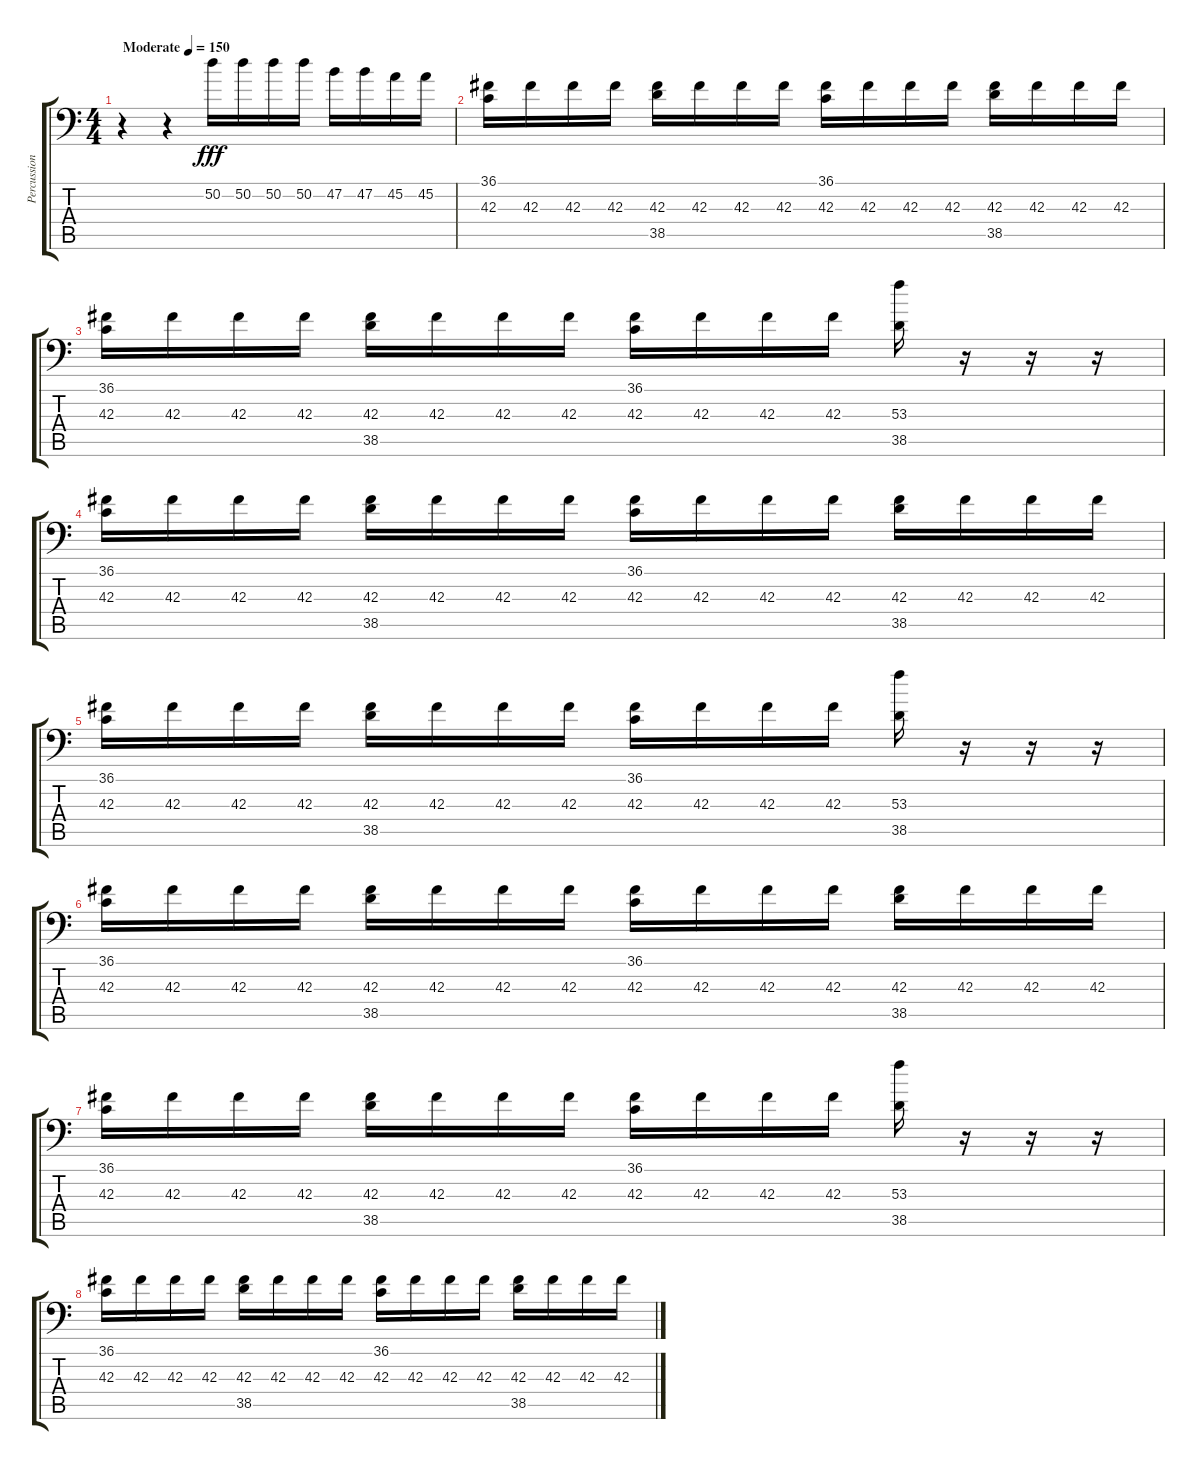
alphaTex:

\track ("Percussion" "Percussion") {instrument acousticgrandpiano}
\staff {score tabs}
\tuning (C-1 C-1 C-1 C-1 C-1 C-1) {hide}
\ts (4 4)
\tempo (150 "Moderate")
\clef f4
\ks c
r.4{dy fff instrument acousticgrandpiano} r.4 50.2.16 50.2.16 50.2.16 50.2.16 47.2.16 47.2.16 45.2.16 45.2.16 |
(36.1 42.3).16 42.3.16 42.3.16 42.3.16 (42.3 38.5).16 42.3.16 42.3.16 42.3.16 (36.1 42.3).16 42.3.16 42.3.16 42.3.16 (42.3 38.5).16 42.3.16 42.3.16 42.3.16 |
(36.1 42.3).16 42.3.16 42.3.16 42.3.16 (42.3 38.5).16 42.3.16 42.3.16 42.3.16 (36.1 42.3).16 42.3.16 42.3.16 42.3.16 (53.3 38.5).16 r.16 r.16 r.16 |
(36.1 42.3).16 42.3.16 42.3.16 42.3.16 (42.3 38.5).16 42.3.16 42.3.16 42.3.16 (36.1 42.3).16 42.3.16 42.3.16 42.3.16 (42.3 38.5).16 42.3.16 42.3.16 42.3.16 |
(36.1 42.3).16 42.3.16 42.3.16 42.3.16 (42.3 38.5).16 42.3.16 42.3.16 42.3.16 (36.1 42.3).16 42.3.16 42.3.16 42.3.16 (53.3 38.5).16 r.16 r.16 r.16 |
(36.1 42.3).16 42.3.16 42.3.16 42.3.16 (42.3 38.5).16 42.3.16 42.3.16 42.3.16 (36.1 42.3).16 42.3.16 42.3.16 42.3.16 (42.3 38.5).16 42.3.16 42.3.16 42.3.16 |
(36.1 42.3).16 42.3.16 42.3.16 42.3.16 (42.3 38.5).16 42.3.16 42.3.16 42.3.16 (36.1 42.3).16 42.3.16 42.3.16 42.3.16 (53.3 38.5).16 r.16 r.16 r.16 |
(36.1 42.3).16 42.3.16 42.3.16 42.3.16 (42.3 38.5).16 42.3.16 42.3.16 42.3.16 (36.1 42.3).16 42.3.16 42.3.16 42.3.16 (42.3 38.5).16 42.3.16 42.3.16 42.3.16
